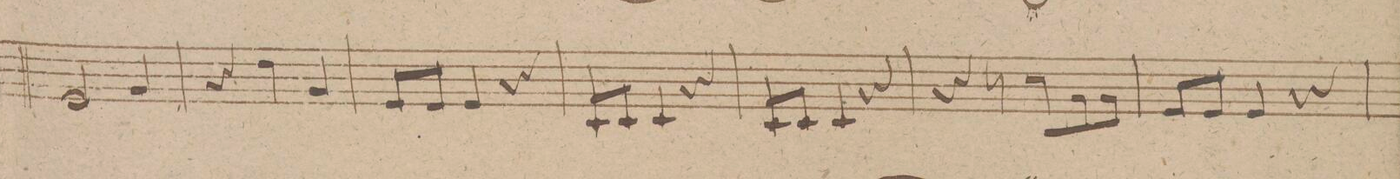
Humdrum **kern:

**kern	**dynam
*I"Clarino 2do in E	*
*clefG2	*
*k[f#c#g#d#]	*
*M3/4	*
2g#	.
4b	.
=124	=124
4r	.
4ff#	.
4b	.
=125	=125
8g#L	.
8g#J	.
4g#	.
4r	.
=126	=126
8eL	.
8eJ	.
4e	.
4r	.
=127	=127
8eL	.
8eJ	.
4e	.
4r	.
=128	=128
4r	.
8r	.
8eeL\	.
8b	.
8bJ	.
=129	=129
8g#L	.
8g#J	.
4g#	.
4r	.
=130	=130
*-	*-
